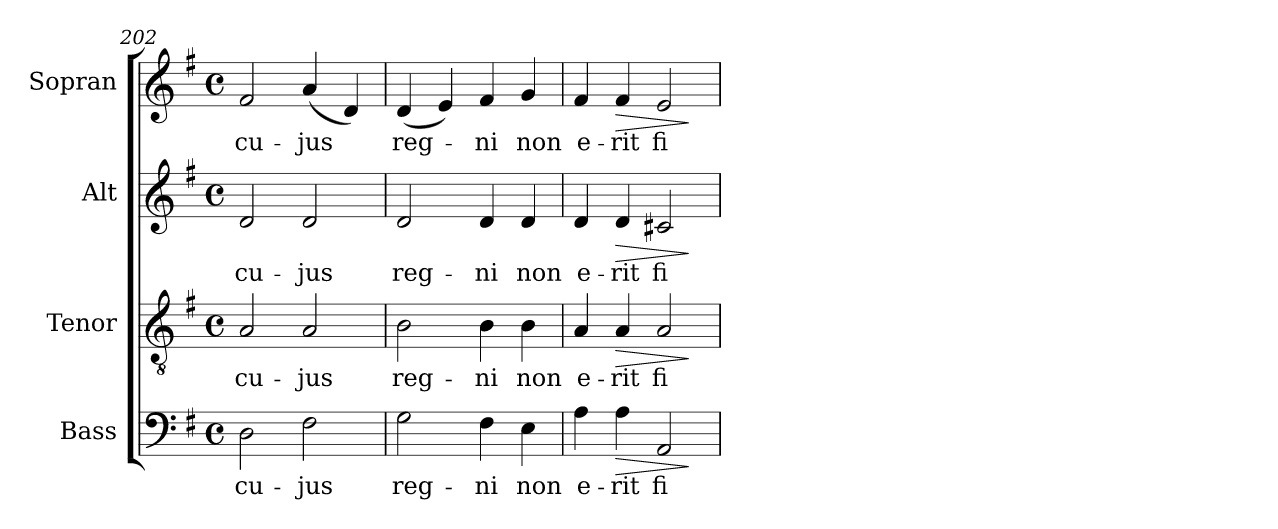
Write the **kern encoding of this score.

**kern	**text	**dynam	**kern	**text	**dynam	**kern	**text	**dynam	**kern	**text	**dynam
*part4	*part4	*part4	*part3	*part3	*part3	*part2	*part2	*part2	*part1	*part1	*part1
*staff4	*staff4	*staff4	*staff3	*staff3	*staff3	*staff2	*staff2	*staff2	*staff1	*staff1	*staff1
*I"Bass	*	*	*I"Tenor	*	*	*I"Alt	*	*	*I"Sopran	*	*
*I'B.	*	*	*I'T.	*	*	*I'A.	*	*	*I'S.	*	*
*clefF4	*	*	*clefGv2	*	*	*clefG2	*	*	*clefG2	*	*
*k[f#]	*	*	*k[f#]	*	*	*k[f#]	*	*	*k[f#]	*	*
*G:	*	*	*G:	*	*	*G:	*	*	*G:	*	*
*M4/4	*	*	*M4/4	*	*	*M4/4	*	*	*M4/4	*	*
*met(c)	*	*	*met(c)	*	*	*met(c)	*	*	*met(c)	*	*
=202	=202	=202	=202	=202	=202	=202	=202	=202	=202	=202	=202
!	!LO:LY:b	!	!	!LO:LY:b	!	!	!LO:LY:b	!	!	!LO:LY:b	!
2D\	cu-	.	2A/	cu-	.	2d/	cu-	.	2f#/	cu-	.
!	!LO:LY:b	!	!	!LO:LY:b	!	!	!LO:LY:b	!	!	!LO:LY:b	!
2F#\	-jus	.	2A/	-jus	.	2d/	-jus	.	(<4a/	-jus	.
.	.	.	.	.	.	.	.	.	4d/)	.	.
=203	=203	=203	=203	=203	=203	=203	=203	=203	=203	=203	=203
!	!LO:LY:b	!	!	!LO:LY:b	!	!	!LO:LY:b	!	!	!LO:LY:b	!
2G\	reg-	.	2B\	reg-	.	2d/	reg-	.	(<4d/	reg-	.
.	.	.	.	.	.	.	.	.	4e/)	.	.
!	!LO:LY:b	!	!	!LO:LY:b	!	!	!LO:LY:b	!	!	!LO:LY:b	!
4F#\	-ni	.	4B\	-ni	.	4d/	-ni	.	4f#/	-ni	.
!	!LO:LY:b	!	!	!LO:LY:b	!	!	!LO:LY:b	!	!	!LO:LY:b	!
4E\	non	.	4B\	non	.	4d/	non	.	4g/	non	.
!!LO:PB:g=z
=204	=204	=204	=204	=204	=204	=204	=204	=204	=204	=204	=204
!	!LO:LY:b	!	!	!LO:LY:b	!	!	!LO:LY:b	!	!	!LO:LY:b	!
4A\	e-	.	4A/	e-	.	4d/	e-	.	4f#/	e-	.
!	!LO:LY:b	!LO:HP:b	!	!LO:LY:b	!LO:HP:b	!	!LO:LY:b	!LO:HP:b	!	!LO:LY:b	!LO:HP:b
4A\	-rit	>	4A/	-rit	>	4d/	-rit	>	4f#/	-rit	>
!	!LO:LY:b	!	!	!LO:LY:b	!	!	!LO:LY:b	!	!	!LO:LY:b	!
2AA/	fi-	.	2A/	fi-	.	2c#X/	fi-	.	2e/	fi-	.
.	.	]	.	.	]	.	.	]	.	.	]
=	=	=	=	=	=	=	=	=	=	=	=
*-	*-	*-	*-	*-	*-	*-	*-	*-	*-	*-	*-
